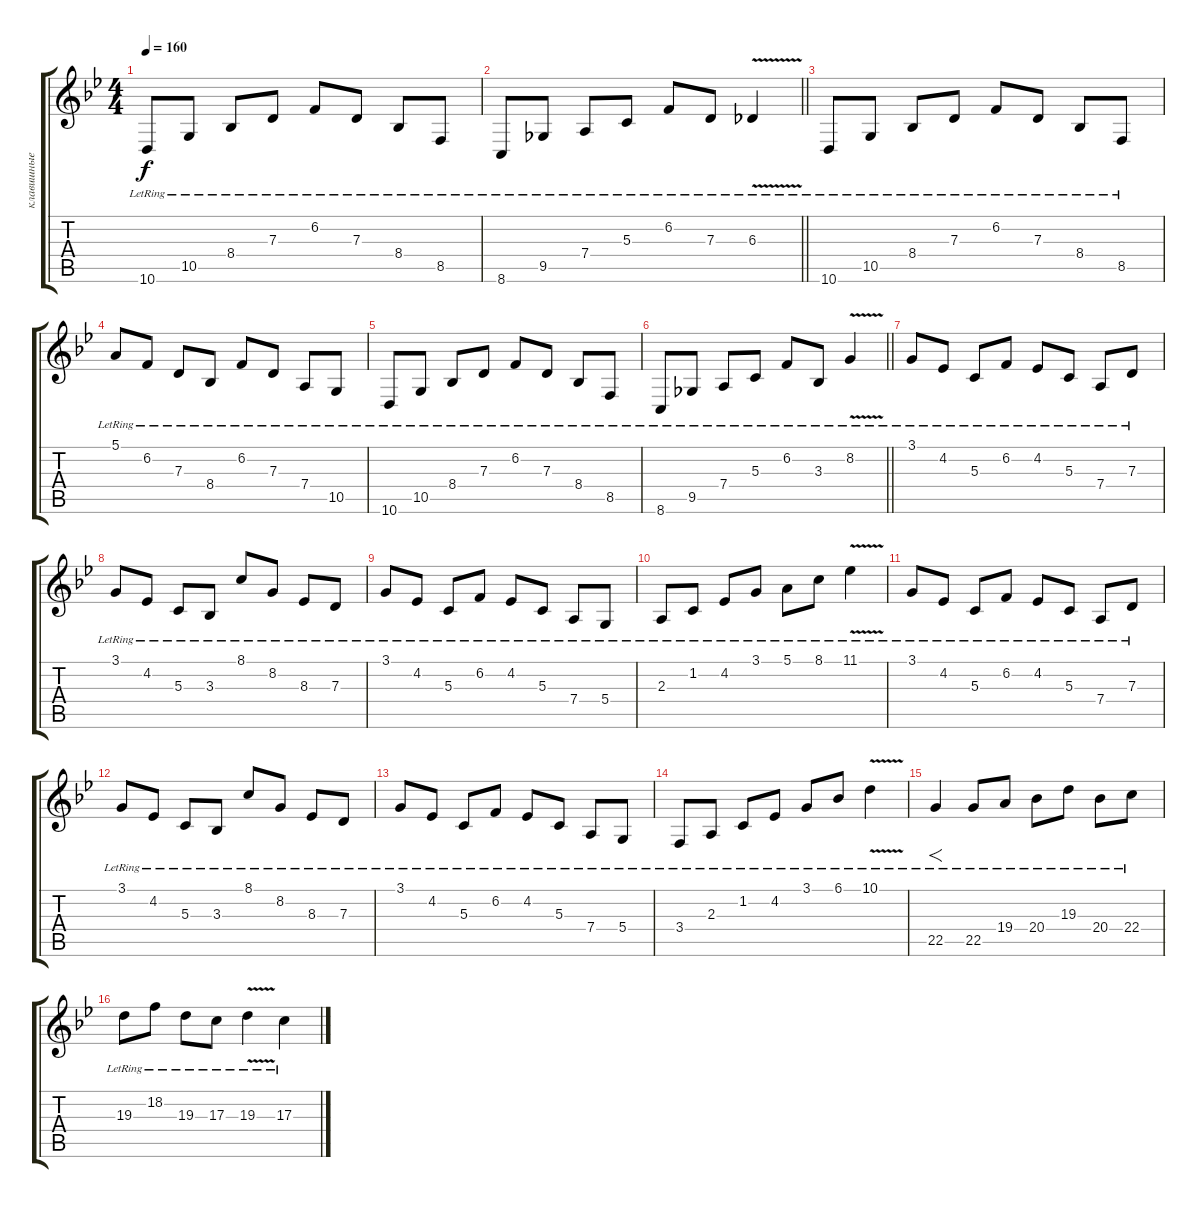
\track ("клавишные 3" "клавишные ") {instrument harpsichord}
\staff {score tabs}
\tuning (E4 B3 G3 D3 A2 E2) {hide}
\ts (4 4)
\tempo 160
\clef g2
\ks gminor
10.6{lr}.8{dy f} 10.5{lr}.8 8.4{lr}.8 7.3{lr}.8 6.2{lr}.8 7.3{lr}.8 8.4{lr}.8 8.5{lr}.8 |
\barLineRight lightlight
8.6{lr}.8 9.5{lr}.8 7.4{lr}.8 5.3{lr}.8 6.2{lr}.8 7.3{lr}.8 6.3{v lr}.4 |
10.6{lr}.8 10.5{lr}.8 8.4{lr}.8 7.3{lr}.8 6.2{lr}.8 7.3{lr}.8 8.4{lr}.8 8.5{lr}.8 |
5.1{lr}.8 6.2{lr}.8 7.3{lr}.8 8.4{lr}.8 6.2{lr}.8 7.3{lr}.8 7.4{lr}.8 10.5{lr}.8 |
10.6{lr}.8 10.5{lr}.8 8.4{lr}.8 7.3{lr}.8 6.2{lr}.8 7.3{lr}.8 8.4{lr}.8 8.5{lr}.8 |
\barLineRight lightlight
8.6{lr}.8 9.5{lr}.8 7.4{lr}.8 5.3{lr}.8 6.2{lr}.8 3.3{lr}.8 8.2{v lr}.4 |
3.1{lr}.8 4.2{lr}.8 5.3{lr}.8 6.2{lr}.8 4.2{lr}.8 5.3{lr}.8 7.4{lr}.8 7.3{lr}.8 |
3.1{lr}.8 4.2{lr}.8 5.3{lr}.8 3.3{lr}.8 8.1{lr}.8 8.2{lr}.8 8.3{lr}.8 7.3{lr}.8 |
3.1{lr}.8 4.2{lr}.8 5.3{lr}.8 6.2{lr}.8 4.2{lr}.8 5.3{lr}.8 7.4{lr}.8 5.4{lr}.8 |
2.3{lr}.8 1.2{lr}.8 4.2{lr}.8 3.1{lr}.8 5.1{lr}.8 8.1{lr}.8 11.1{v lr}.4 |
3.1{lr}.8 4.2{lr}.8 5.3{lr}.8 6.2{lr}.8 4.2{lr}.8 5.3{lr}.8 7.4{lr}.8 7.3{lr}.8 |
3.1{lr}.8 4.2{lr}.8 5.3{lr}.8 3.3{lr}.8 8.1{lr}.8 8.2{lr}.8 8.3{lr}.8 7.3{lr}.8 |
3.1{lr}.8 4.2{lr}.8 5.3{lr}.8 6.2{lr}.8 4.2{lr}.8 5.3{lr}.8 7.4{lr}.8 5.4{lr}.8 |
3.4{lr}.8 2.3{lr}.8 1.2{lr}.8 4.2{lr}.8 3.1{lr}.8 6.1{lr}.8 10.1{v lr}.4 |
22.5{lr}.4{f} 22.5{lr}.8 19.4{lr}.8 20.4{lr}.8 19.3{lr}.8 20.4{lr}.8 22.4{lr}.8 |
19.3{lr}.8 18.2{lr}.8 19.3{lr}.8 17.3{lr}.8 19.3{v lr}.4 17.3{sl lr}.4
